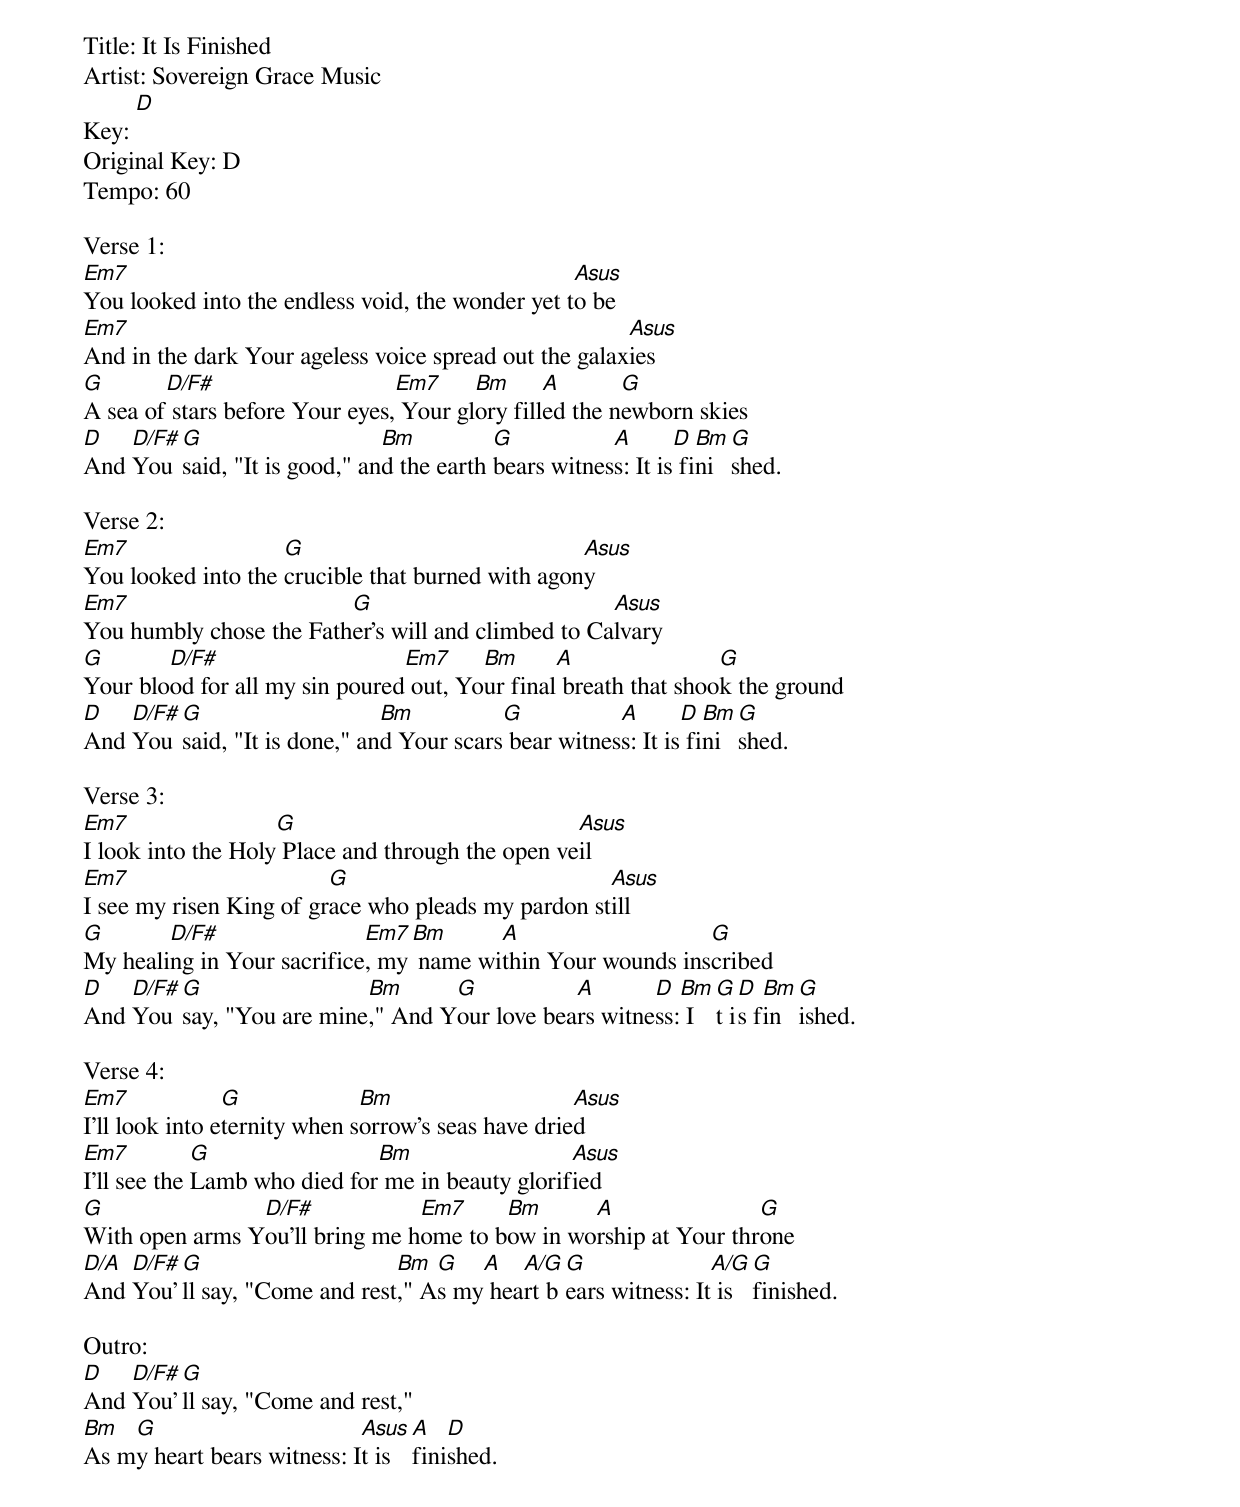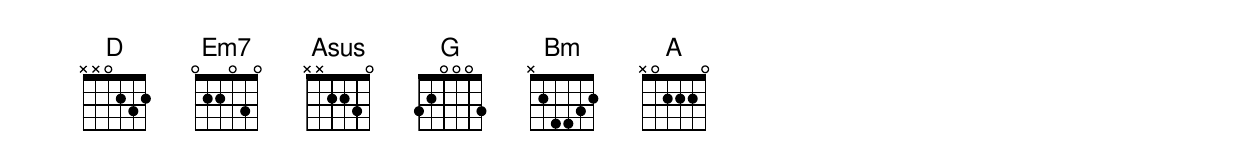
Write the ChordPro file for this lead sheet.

Title: It Is Finished
Artist: Sovereign Grace Music
Key: [D]
Original Key: D
Tempo: 60

Verse 1:
[Em7]You looked into the endless void, the wonder yet t[Asus]o be
[Em7]And in the dark Your ageless voice spread out the galax[Asus]ies
[G]A sea of[D/F#] stars before Your eyes,[Em7] Your gl[Bm]ory fill[A]ed the n[G]ewborn skies
[D]And [D/F#]You [G]said, "It is good," an[Bm]d the earth [G]bears witnes[A]s: It is[D] fi[Bm]ni[G]shed.

Verse 2:
[Em7]You looked into the [G]crucible that burned with agon[Asus]y
[Em7]You humbly chose the Fath[G]er's will and climbed to Ca[Asus]lvary
[G]Your blo[D/F#]od for all my sin poured[Em7] out, Yo[Bm]ur final[A] breath that shoo[G]k the ground
[D]And [D/F#]You [G]said, "It is done," an[Bm]d Your scars[G] bear witnes[A]s: It is[D] fi[Bm]ni[G]shed.

Verse 3:
[Em7]I look into the Holy[G] Place and through the open ve[Asus]il
[Em7]I see my risen King of gr[G]ace who pleads my pardon st[Asus]ill
[G]My heali[D/F#]ng in Your sacrifice[Em7], my[Bm] name wi[A]thin Your wounds ins[G]cribed
[D]And [D/F#]You [G]say, "You are mine[Bm]," And Y[G]our love bea[A]rs witne[D]ss:[Bm] I[G]t i[D]s f[Bm]in[G]ished.

Verse 4:
[Em7]I'll look into e[G]ternity when s[Bm]orrow's seas have drie[Asus]d
[Em7]I'll see the [G]Lamb who died for[Bm] me in beauty glorif[Asus]ied
[G]With open arms Y[D/F#]ou'll bring me h[Em7]ome to b[Bm]ow in wo[A]rship at Your thr[G]one
[D/A]And [D/F#]You'[G]ll say, "Come and rest[Bm]," A[G]s my[A] hea[A/G]rt b[G]ears witness: It[A/G] is [G]finished.

Outro:
[D]And [D/F#]You'[G]ll say, "Come and rest,"
[Bm]As m[G]y heart bears witness: I[Asus]t is [A]fini[D]shed.
